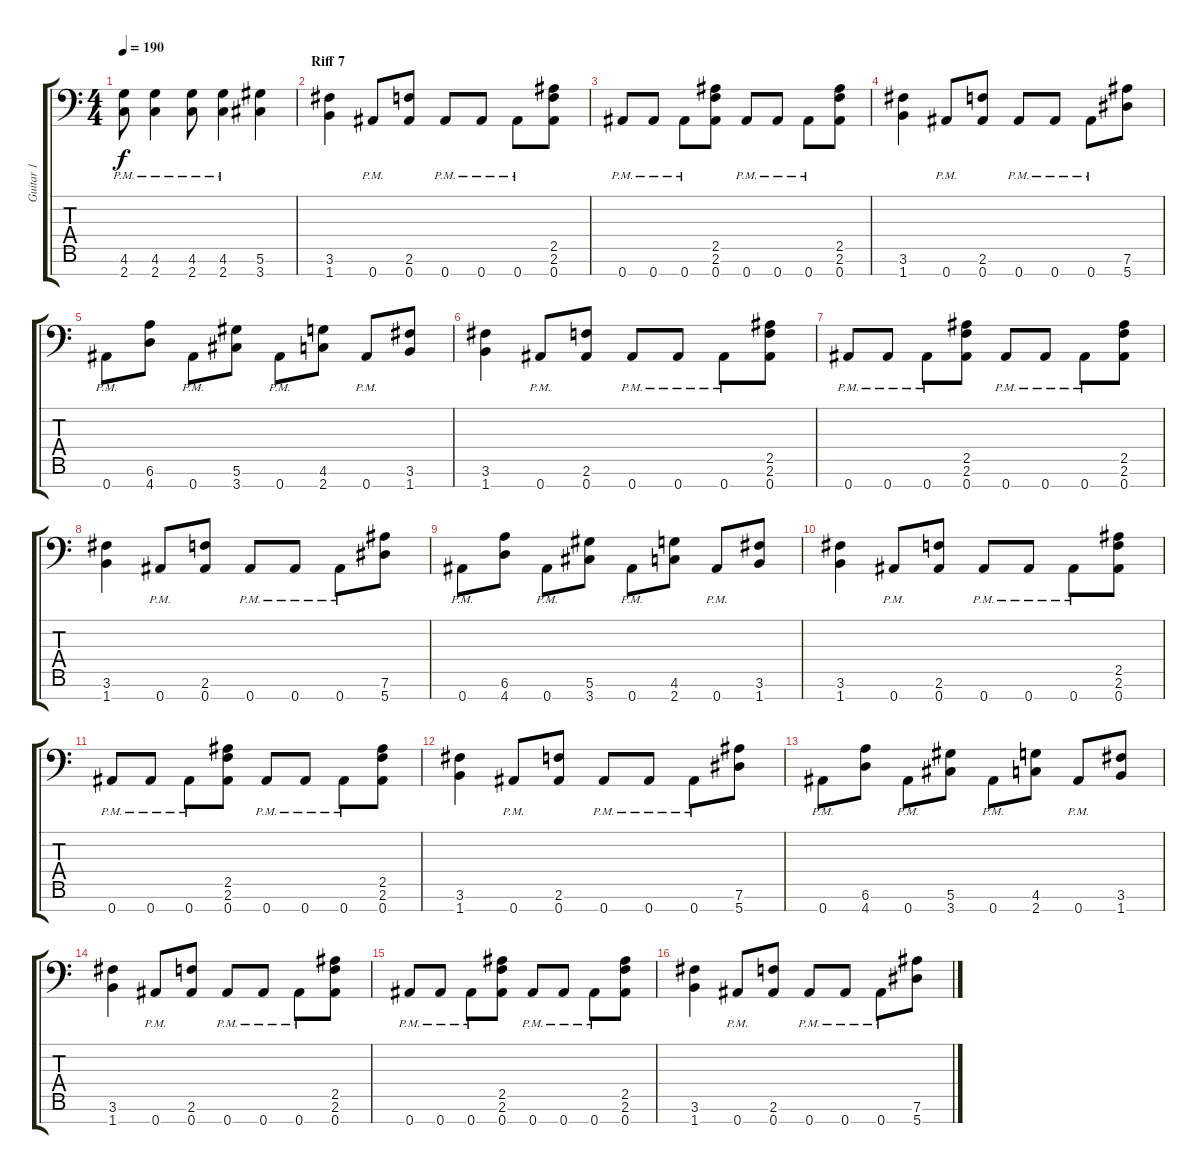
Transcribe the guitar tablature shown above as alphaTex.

\track ("Guitar 1" "Guitar 1") {instrument distortionguitar}
\staff {score tabs}
\tuning (Eb4 Bb3 Gb3 Db3 Ab2 Eb2 Bb1) {hide}
\ts (4 4)
\tempo 190
\clef f4
\ks c
(4.6{pm} 2.7{pm}).8{dy f} (4.6{pm} 2.7{pm}).4 (4.6{pm} 2.7{pm}).8 (4.6{pm} 2.7{pm}).4 (5.6 3.7).4 |
\section ("" "Riff 7")
(3.6 1.7).4 0.7{pm}.8 (2.6 0.7).8 0.7{pm}.8 0.7{pm}.8 0.7{pm}.8 (2.5 2.6 0.7).8 |
0.7{pm}.8 0.7{pm}.8 0.7{pm}.8 (2.5 2.6 0.7).8 0.7{pm}.8 0.7{pm}.8 0.7{pm}.8 (2.5 2.6 0.7).8 |
(3.6 1.7).4 0.7{pm}.8 (2.6 0.7).8 0.7{pm}.8 0.7{pm}.8 0.7{pm}.8 (7.6 5.7).8 |
0.7{pm}.8 (6.6 4.7).8 0.7{pm}.8 (5.6 3.7).8 0.7{pm}.8 (4.6 2.7).8 0.7{pm}.8 (3.6 1.7).8 |
(3.6 1.7).4 0.7{pm}.8 (2.6 0.7).8 0.7{pm}.8 0.7{pm}.8 0.7{pm}.8 (2.5 2.6 0.7).8 |
0.7{pm}.8 0.7{pm}.8 0.7{pm}.8 (2.5 2.6 0.7).8 0.7{pm}.8 0.7{pm}.8 0.7{pm}.8 (2.5 2.6 0.7).8 |
(3.6 1.7).4 0.7{pm}.8 (2.6 0.7).8 0.7{pm}.8 0.7{pm}.8 0.7{pm}.8 (7.6 5.7).8 |
0.7{pm}.8 (6.6 4.7).8 0.7{pm}.8 (5.6 3.7).8 0.7{pm}.8 (4.6 2.7).8 0.7{pm}.8 (3.6 1.7).8 |
(3.6 1.7).4 0.7{pm}.8 (2.6 0.7).8 0.7{pm}.8 0.7{pm}.8 0.7{pm}.8 (2.5 2.6 0.7).8 |
0.7{pm}.8 0.7{pm}.8 0.7{pm}.8 (2.5 2.6 0.7).8 0.7{pm}.8 0.7{pm}.8 0.7{pm}.8 (2.5 2.6 0.7).8 |
(3.6 1.7).4 0.7{pm}.8 (2.6 0.7).8 0.7{pm}.8 0.7{pm}.8 0.7{pm}.8 (7.6 5.7).8 |
0.7{pm}.8 (6.6 4.7).8 0.7{pm}.8 (5.6 3.7).8 0.7{pm}.8 (4.6 2.7).8 0.7{pm}.8 (3.6 1.7).8 |
(3.6 1.7).4 0.7{pm}.8 (2.6 0.7).8 0.7{pm}.8 0.7{pm}.8 0.7{pm}.8 (2.5 2.6 0.7).8 |
0.7{pm}.8 0.7{pm}.8 0.7{pm}.8 (2.5 2.6 0.7).8 0.7{pm}.8 0.7{pm}.8 0.7{pm}.8 (2.5 2.6 0.7).8 |
(3.6 1.7).4 0.7{pm}.8 (2.6 0.7).8 0.7{pm}.8 0.7{pm}.8 0.7{pm}.8 (7.6 5.7).8
